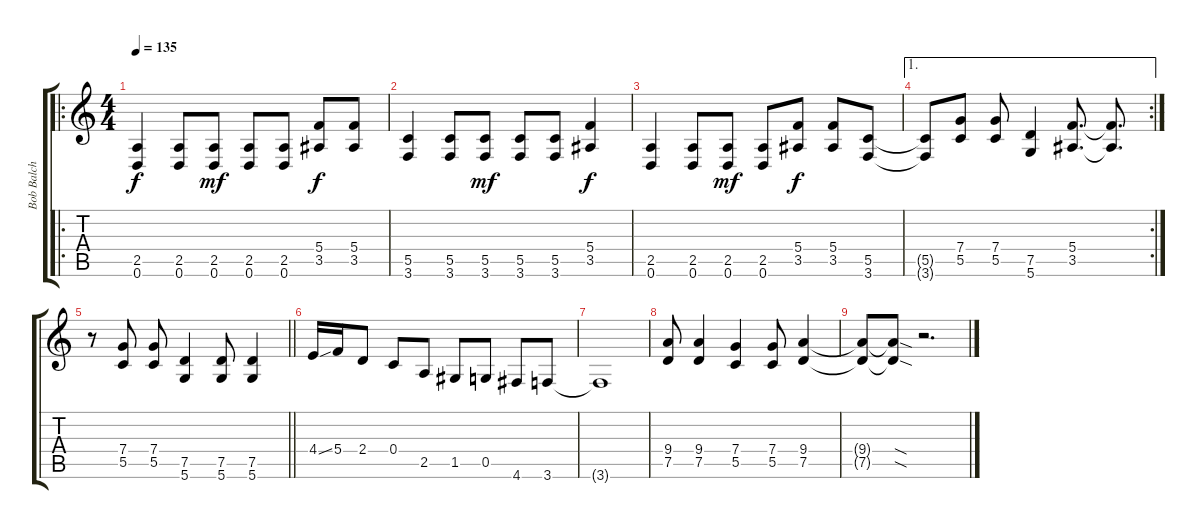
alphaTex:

\track ("Bob Balch" "Bob Balch") {instrument distortionguitar}
\staff {score tabs}
\tuning (D4 A3 F3 C3 G2 D2) {hide}
\ro
\ts (4 4)
\tempo 135
\clef g2
\ks c
(2.5 0.6).4{dy f balance 6} (2.5 0.6).8 (2.5 0.6).8{dy mf} (2.5 0.6).8 (2.5 0.6).8 (5.4 3.5).8{dy f} (5.4 3.5).8 |
(5.5 3.6).4 (5.5 3.6).8 (5.5 3.6).8{dy mf} (5.5 3.6).8 (5.5 3.6).8 (5.4 3.5).4{dy f} |
(2.5 0.6).4 (2.5 0.6).8 (2.5 0.6).8{dy mf} (2.5 0.6).8 (5.4 3.5).8{dy f} (5.4 3.5).8 (5.5 3.6).8 |
\ae 1
\rc 2
(5.5{t} 3.6{t}).8 (7.4 5.5).8 (7.4 5.5).8 (7.5 5.6).4 (5.4 3.5).8{d} (5.4{t} 3.5{t}).8{d} |
\barLineRight lightlight
r.8 (7.4 5.5).8 (7.4 5.5).8 (7.5 5.6).4 (7.5 5.6).8 (7.5 5.6).4 |
4.4{ss}.16 5.4.16 2.4.8 0.4.8 2.5.8 1.5.8 0.5.8 4.6.8 3.6.8 |
3.6{t}.1 |
(9.4 7.5).8 (9.4 7.5).4 (7.4 5.5).4 (7.4 5.5).8 (9.4 7.5).4 |
(9.4{t} 7.5{t}).8 (9.4{sod t} 7.5{sod t}).8 r.2{d}
